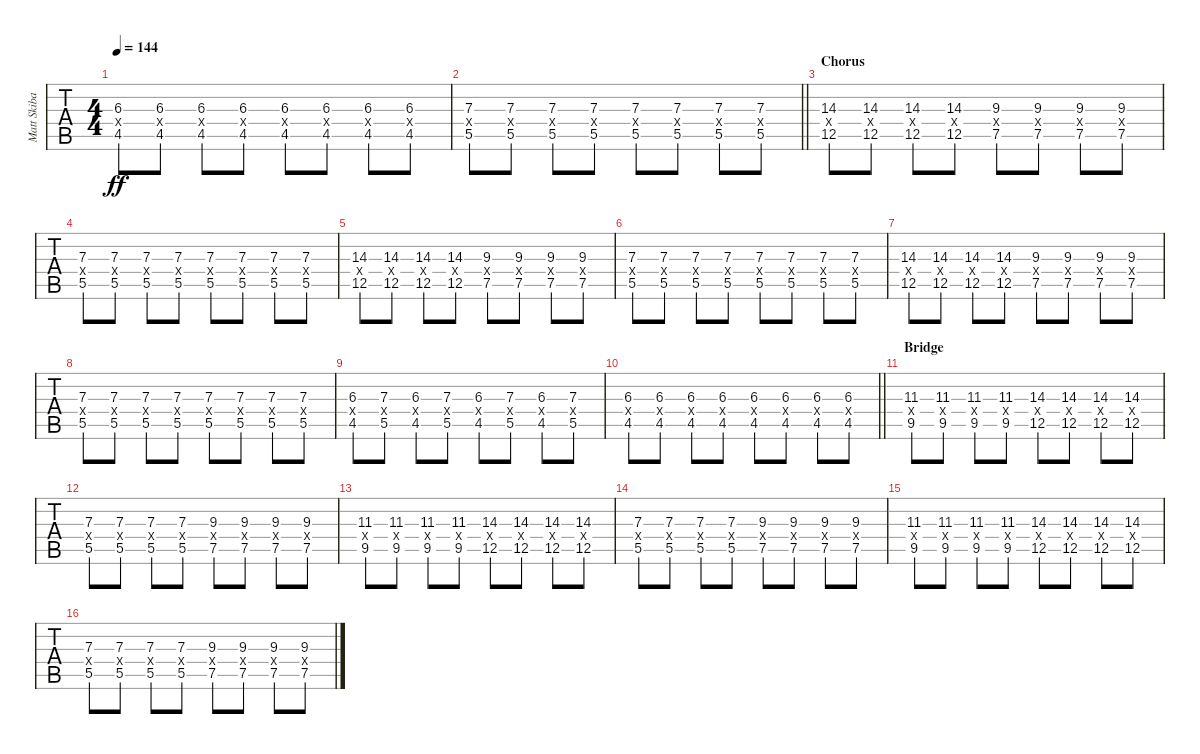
\track ("Matt Skiba - Guitar Three" "Matt Skiba") {instrument distortionguitar}
\staff {tabs}
\tuning (E4 B3 G3 D3 A2 E2) {hide}
\ts (4 4)
\tempo 144
\clef g2
\ks d
(6.3 4.4{x} 4.5).8{dy ff} (6.3 4.4{x} 4.5).8 (6.3 4.4{x} 4.5).8 (6.3 4.4{x} 4.5).8 (6.3 4.4{x} 4.5).8 (6.3 4.4{x} 4.5).8 (6.3 4.4{x} 4.5).8 (6.3 4.4{x} 4.5).8 |
\barLineRight lightlight
(7.3 5.4{x} 5.5).8 (7.3 5.4{x} 5.5).8 (7.3 5.4{x} 5.5).8 (7.3 5.4{x} 5.5).8 (7.3 5.4{x} 5.5).8 (7.3 5.4{x} 5.5).8 (7.3 5.4{x} 5.5).8 (7.3 5.4{x} 5.5).8 |
\section ("" "Chorus")
(14.3 12.4{x} 12.5).8 (14.3 12.4{x} 12.5).8 (14.3 12.4{x} 12.5).8 (14.3 12.4{x} 12.5).8 (9.3 7.4{x} 7.5).8 (9.3 7.4{x} 7.5).8 (9.3 7.4{x} 7.5).8 (9.3 7.4{x} 7.5).8 |
(7.3 5.4{x} 5.5).8 (7.3 5.4{x} 5.5).8 (7.3 5.4{x} 5.5).8 (7.3 5.4{x} 5.5).8 (7.3 5.4{x} 5.5).8 (7.3 5.4{x} 5.5).8 (7.3 5.4{x} 5.5).8 (7.3 5.4{x} 5.5).8 |
(14.3 12.4{x} 12.5).8 (14.3 12.4{x} 12.5).8 (14.3 12.4{x} 12.5).8 (14.3 12.4{x} 12.5).8 (9.3 7.4{x} 7.5).8 (9.3 7.4{x} 7.5).8 (9.3 7.4{x} 7.5).8 (9.3 7.4{x} 7.5).8 |
(7.3 5.4{x} 5.5).8 (7.3 5.4{x} 5.5).8 (7.3 5.4{x} 5.5).8 (7.3 5.4{x} 5.5).8 (7.3 5.4{x} 5.5).8 (7.3 5.4{x} 5.5).8 (7.3 5.4{x} 5.5).8 (7.3 5.4{x} 5.5).8 |
(14.3 12.4{x} 12.5).8 (14.3 12.4{x} 12.5).8 (14.3 12.4{x} 12.5).8 (14.3 12.4{x} 12.5).8 (9.3 7.4{x} 7.5).8 (9.3 7.4{x} 7.5).8 (9.3 7.4{x} 7.5).8 (9.3 7.4{x} 7.5).8 |
(7.3 5.4{x} 5.5).8 (7.3 5.4{x} 5.5).8 (7.3 5.4{x} 5.5).8 (7.3 5.4{x} 5.5).8 (7.3 5.4{x} 5.5).8 (7.3 5.4{x} 5.5).8 (7.3 5.4{x} 5.5).8 (7.3 5.4{x} 5.5).8 |
(6.3 4.4{x} 4.5).8 (7.3 5.4{x} 5.5).8 (6.3 4.4{x} 4.5).8 (7.3 5.4{x} 5.5).8 (6.3 4.4{x} 4.5).8 (7.3 5.4{x} 5.5).8 (6.3 4.4{x} 4.5).8 (7.3 5.4{x} 5.5).8 |
\barLineRight lightlight
(6.3 4.4{x} 4.5).8 (6.3 4.4{x} 4.5).8 (6.3 4.4{x} 4.5).8 (6.3 4.4{x} 4.5).8 (6.3 4.4{x} 4.5).8 (6.3 4.4{x} 4.5).8 (6.3 4.4{x} 4.5).8 (6.3 4.4{x} 4.5).8 |
\section ("" "Bridge")
(11.3 9.4{x} 9.5).8 (11.3 9.4{x} 9.5).8 (11.3 9.4{x} 9.5).8 (11.3 9.4{x} 9.5).8 (14.3 12.4{x} 12.5).8 (14.3 12.4{x} 12.5).8 (14.3 12.4{x} 12.5).8 (14.3 12.4{x} 12.5).8 |
(7.3 5.4{x} 5.5).8 (7.3 5.4{x} 5.5).8 (7.3 5.4{x} 5.5).8 (7.3 5.4{x} 5.5).8 (9.3 7.4{x} 7.5).8 (9.3 7.4{x} 7.5).8 (9.3 7.4{x} 7.5).8 (9.3 7.4{x} 7.5).8 |
(11.3 9.4{x} 9.5).8 (11.3 9.4{x} 9.5).8 (11.3 9.4{x} 9.5).8 (11.3 9.4{x} 9.5).8 (14.3 12.4{x} 12.5).8 (14.3 12.4{x} 12.5).8 (14.3 12.4{x} 12.5).8 (14.3 12.4{x} 12.5).8 |
(7.3 5.4{x} 5.5).8 (7.3 5.4{x} 5.5).8 (7.3 5.4{x} 5.5).8 (7.3 5.4{x} 5.5).8 (9.3 7.4{x} 7.5).8 (9.3 7.4{x} 7.5).8 (9.3 7.4{x} 7.5).8 (9.3 7.4{x} 7.5).8 |
(11.3 9.4{x} 9.5).8 (11.3 9.4{x} 9.5).8 (11.3 9.4{x} 9.5).8 (11.3 9.4{x} 9.5).8 (14.3 12.4{x} 12.5).8 (14.3 12.4{x} 12.5).8 (14.3 12.4{x} 12.5).8 (14.3 12.4{x} 12.5).8 |
(7.3 5.4{x} 5.5).8 (7.3 5.4{x} 5.5).8 (7.3 5.4{x} 5.5).8 (7.3 5.4{x} 5.5).8 (9.3 7.4{x} 7.5).8 (9.3 7.4{x} 7.5).8 (9.3 7.4{x} 7.5).8 (9.3 7.4{x} 7.5).8
